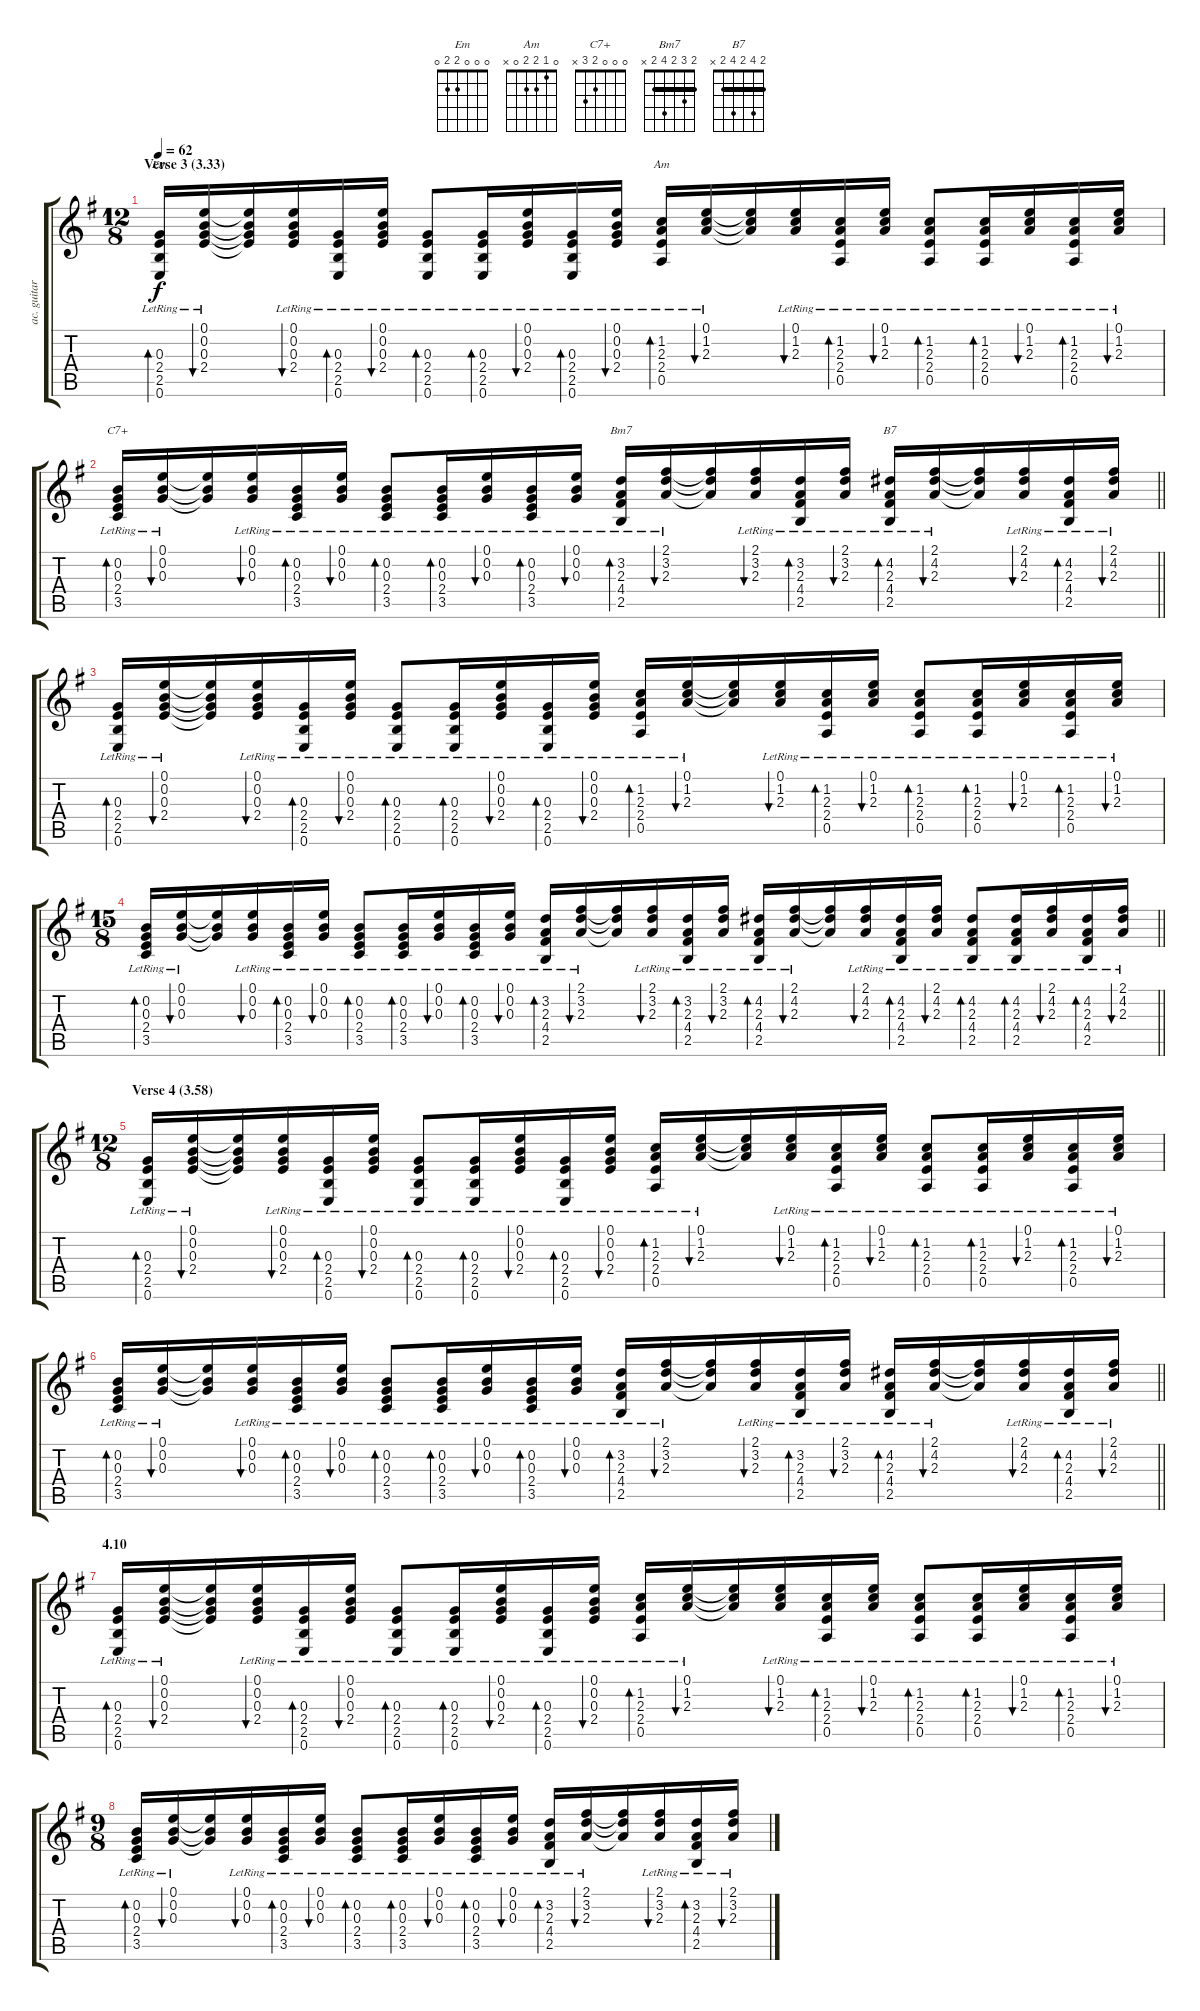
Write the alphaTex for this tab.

\track ("ac. guitar" "ac. guitar") {instrument acousticguitarnylon}
\staff {score tabs}
\tuning (E4 B3 G3 D3 A2 E2) {hide}
\chord ("Em" 0 0 0 2 2 0)
\chord ("Am" 0 1 2 2 0 x)
\chord ("C7+" 0 0 0 2 3 x)
\chord ("Bm7" 2 3 2 4 2 x) {barre 2}
\chord ("B7" 2 4 2 4 2 x) {barre 2}
\ts (12 8)
\section ("" "Verse 3 (3.33)")
\tempo 62
\clef g2
\ks g
(0.3{lr} 2.4{lr} 2.5{lr} 0.6{lr}).16{bd 30 ch "Em" dy f} (0.1{lr} 0.2{lr} 0.3{lr} 2.4{lr}).16{bu 30} (0.1{t} 0.2{t} 0.3{t} 2.4{t}).16 (0.1{lr} 0.2{lr} 0.3{lr} 2.4{lr}).16{bu 30} (0.3{lr} 2.4{lr} 2.5{lr} 0.6{lr}).16{bd 30} (0.1{lr} 0.2{lr} 0.3{lr} 2.4{lr}).16{bu 30} (0.3{lr} 2.4{lr} 2.5{lr} 0.6{lr}).8{bd 30} (0.3{lr} 2.4{lr} 2.5{lr} 0.6{lr}).16{bd 30} (0.1{lr} 0.2{lr} 0.3{lr} 2.4{lr}).16{bu 30} (0.3{lr} 2.4{lr} 2.5{lr} 0.6{lr}).16{bd 30} (0.1{lr} 0.2{lr} 0.3{lr} 2.4{lr}).16{bu 30} (1.2{lr} 2.3{lr} 2.4{lr} 0.5{lr}).16{bd 30 ch "Am"} (0.1{lr} 1.2{lr} 2.3{lr}).16{bu 30} (0.1{t} 1.2{t} 2.3{t}).16 (0.1{lr} 1.2{lr} 2.3{lr}).16{bu 30} (1.2{lr} 2.3{lr} 2.4{lr} 0.5{lr}).16{bd 30} (0.1{lr} 1.2{lr} 2.3{lr}).16{bu 30} (1.2{lr} 2.3{lr} 2.4{lr} 0.5{lr}).8{bd 30} (1.2{lr} 2.3{lr} 2.4{lr} 0.5{lr}).16{bd 30} (0.1{lr} 1.2{lr} 2.3{lr}).16{bu 30} (1.2{lr} 2.3{lr} 2.4{lr} 0.5{lr}).16{bd 30} (0.1{lr} 1.2{lr} 2.3{lr}).16{bu 30} |
\barLineRight lightlight
(0.2{lr} 0.3{lr} 2.4{lr} 3.5{lr}).16{bd 30 ch "C7+"} (0.1{lr} 0.2{lr} 0.3{lr}).16{bu 30} (0.1{t} 0.2{t} 0.3{t}).16 (0.1{lr} 0.2{lr} 0.3{lr}).16{bu 30} (0.2{lr} 0.3{lr} 2.4{lr} 3.5{lr}).16{bd 30} (0.1{lr} 0.2{lr} 0.3{lr}).16{bu 30} (0.2{lr} 0.3{lr} 2.4{lr} 3.5{lr}).8{bd 30} (0.2{lr} 0.3{lr} 2.4{lr} 3.5{lr}).16{bd 30} (0.1{lr} 0.2{lr} 0.3{lr}).16{bu 30} (0.2{lr} 0.3{lr} 2.4{lr} 3.5{lr}).16{bd 30} (0.1{lr} 0.2{lr} 0.3{lr}).16{bu 30} (3.2{lr} 2.3{lr} 4.4{lr} 2.5{lr}).16{bd 30 ch "Bm7"} (2.1{lr} 3.2{lr} 2.3{lr}).16{bu 30} (2.1{t} 3.2{t} 2.3{t}).16 (2.1{lr} 3.2{lr} 2.3{lr}).16{bu 30} (3.2{lr} 2.3{lr} 4.4{lr} 2.5{lr}).16{bd 30} (2.1{lr} 3.2{lr} 2.3{lr}).16{bu 30} (4.2{lr} 2.3{lr} 4.4{lr} 2.5{lr}).16{bd 30 ch "B7"} (2.1{lr} 4.2{lr} 2.3{lr}).16{bu 30} (2.1{t} 4.2{t} 2.3{t}).16 (2.1{lr} 4.2{lr} 2.3{lr}).16{bu 30} (4.2{lr} 2.3{lr} 4.4{lr} 2.5{lr}).16{bd 30} (2.1{lr} 4.2{lr} 2.3{lr}).16{bu 30} |
(0.3{lr} 2.4{lr} 2.5{lr} 0.6{lr}).16{bd 30} (0.1{lr} 0.2{lr} 0.3{lr} 2.4{lr}).16{bu 30} (0.1{t} 0.2{t} 0.3{t} 2.4{t}).16 (0.1{lr} 0.2{lr} 0.3{lr} 2.4{lr}).16{bu 30} (0.3{lr} 2.4{lr} 2.5{lr} 0.6{lr}).16{bd 30} (0.1{lr} 0.2{lr} 0.3{lr} 2.4{lr}).16{bu 30} (0.3{lr} 2.4{lr} 2.5{lr} 0.6{lr}).8{bd 30} (0.3{lr} 2.4{lr} 2.5{lr} 0.6{lr}).16{bd 30} (0.1{lr} 0.2{lr} 0.3{lr} 2.4{lr}).16{bu 30} (0.3{lr} 2.4{lr} 2.5{lr} 0.6{lr}).16{bd 30} (0.1{lr} 0.2{lr} 0.3{lr} 2.4{lr}).16{bu 30} (1.2{lr} 2.3{lr} 2.4{lr} 0.5{lr}).16{bd 30} (0.1{lr} 1.2{lr} 2.3{lr}).16{bu 30} (0.1{t} 1.2{t} 2.3{t}).16 (0.1{lr} 1.2{lr} 2.3{lr}).16{bu 30} (1.2{lr} 2.3{lr} 2.4{lr} 0.5{lr}).16{bd 30} (0.1{lr} 1.2{lr} 2.3{lr}).16{bu 30} (1.2{lr} 2.3{lr} 2.4{lr} 0.5{lr}).8{bd 30} (1.2{lr} 2.3{lr} 2.4{lr} 0.5{lr}).16{bd 30} (0.1{lr} 1.2{lr} 2.3{lr}).16{bu 30} (1.2{lr} 2.3{lr} 2.4{lr} 0.5{lr}).16{bd 30} (0.1{lr} 1.2{lr} 2.3{lr}).16{bu 30} |
\ts (15 8)
\barLineRight lightlight
(0.2{lr} 0.3{lr} 2.4{lr} 3.5{lr}).16{bd 30} (0.1{lr} 0.2{lr} 0.3{lr}).16{bu 30} (0.1{t} 0.2{t} 0.3{t}).16 (0.1{lr} 0.2{lr} 0.3{lr}).16{bu 30} (0.2{lr} 0.3{lr} 2.4{lr} 3.5{lr}).16{bd 30} (0.1{lr} 0.2{lr} 0.3{lr}).16{bu 30} (0.2{lr} 0.3{lr} 2.4{lr} 3.5{lr}).8{bd 30} (0.2{lr} 0.3{lr} 2.4{lr} 3.5{lr}).16{bd 30} (0.1{lr} 0.2{lr} 0.3{lr}).16{bu 30} (0.2{lr} 0.3{lr} 2.4{lr} 3.5{lr}).16{bd 30} (0.1{lr} 0.2{lr} 0.3{lr}).16{bu 30} (3.2{lr} 2.3{lr} 4.4{lr} 2.5{lr}).16{bd 30} (2.1{lr} 3.2{lr} 2.3{lr}).16{bu 30} (2.1{t} 3.2{t} 2.3{t}).16 (2.1{lr} 3.2{lr} 2.3{lr}).16{bu 30} (3.2{lr} 2.3{lr} 4.4{lr} 2.5{lr}).16{bd 30} (2.1{lr} 3.2{lr} 2.3{lr}).16{bu 30} (4.2{lr} 2.3{lr} 4.4{lr} 2.5{lr}).16{bd 30} (2.1{lr} 4.2{lr} 2.3{lr}).16{bu 30} (2.1{t} 4.2{t} 2.3{t}).16 (2.1{lr} 4.2{lr} 2.3{lr}).16{bu 30} (4.2{lr} 2.3{lr} 4.4{lr} 2.5{lr}).16{bd 30} (2.1{lr} 4.2{lr} 2.3{lr}).16{bu 30} (4.2{lr} 2.3{lr} 4.4{lr} 2.5{lr}).8{bd 30} (4.2{lr} 2.3{lr} 4.4{lr} 2.5{lr}).16{bd 30} (2.1{lr} 4.2{lr} 2.3{lr}).16{bu 30} (4.2{lr} 2.3{lr} 4.4{lr} 2.5{lr}).16{bd 30} (2.1{lr} 4.2{lr} 2.3{lr}).16{bu 30} |
\ts (12 8)
\section ("" "Verse 4 (3.58)")
(0.3{lr} 2.4{lr} 2.5{lr} 0.6{lr}).16{bd 30} (0.1{lr} 0.2{lr} 0.3{lr} 2.4{lr}).16{bu 30} (0.1{t} 0.2{t} 0.3{t} 2.4{t}).16 (0.1{lr} 0.2{lr} 0.3{lr} 2.4{lr}).16{bu 30} (0.3{lr} 2.4{lr} 2.5{lr} 0.6{lr}).16{bd 30} (0.1{lr} 0.2{lr} 0.3{lr} 2.4{lr}).16{bu 30} (0.3{lr} 2.4{lr} 2.5{lr} 0.6{lr}).8{bd 30} (0.3{lr} 2.4{lr} 2.5{lr} 0.6{lr}).16{bd 30} (0.1{lr} 0.2{lr} 0.3{lr} 2.4{lr}).16{bu 30} (0.3{lr} 2.4{lr} 2.5{lr} 0.6{lr}).16{bd 30} (0.1{lr} 0.2{lr} 0.3{lr} 2.4{lr}).16{bu 30} (1.2{lr} 2.3{lr} 2.4{lr} 0.5{lr}).16{bd 30} (0.1{lr} 1.2{lr} 2.3{lr}).16{bu 30} (0.1{t} 1.2{t} 2.3{t}).16 (0.1{lr} 1.2{lr} 2.3{lr}).16{bu 30} (1.2{lr} 2.3{lr} 2.4{lr} 0.5{lr}).16{bd 30} (0.1{lr} 1.2{lr} 2.3{lr}).16{bu 30} (1.2{lr} 2.3{lr} 2.4{lr} 0.5{lr}).8{bd 30} (1.2{lr} 2.3{lr} 2.4{lr} 0.5{lr}).16{bd 30} (0.1{lr} 1.2{lr} 2.3{lr}).16{bu 30} (1.2{lr} 2.3{lr} 2.4{lr} 0.5{lr}).16{bd 30} (0.1{lr} 1.2{lr} 2.3{lr}).16{bu 30} |
\barLineRight lightlight
(0.2{lr} 0.3{lr} 2.4{lr} 3.5{lr}).16{bd 30} (0.1{lr} 0.2{lr} 0.3{lr}).16{bu 30} (0.1{t} 0.2{t} 0.3{t}).16 (0.1{lr} 0.2{lr} 0.3{lr}).16{bu 30} (0.2{lr} 0.3{lr} 2.4{lr} 3.5{lr}).16{bd 30} (0.1{lr} 0.2{lr} 0.3{lr}).16{bu 30} (0.2{lr} 0.3{lr} 2.4{lr} 3.5{lr}).8{bd 30} (0.2{lr} 0.3{lr} 2.4{lr} 3.5{lr}).16{bd 30} (0.1{lr} 0.2{lr} 0.3{lr}).16{bu 30} (0.2{lr} 0.3{lr} 2.4{lr} 3.5{lr}).16{bd 30} (0.1{lr} 0.2{lr} 0.3{lr}).16{bu 30} (3.2{lr} 2.3{lr} 4.4{lr} 2.5{lr}).16{bd 30} (2.1{lr} 3.2{lr} 2.3{lr}).16{bu 30} (2.1{t} 3.2{t} 2.3{t}).16 (2.1{lr} 3.2{lr} 2.3{lr}).16{bu 30} (3.2{lr} 2.3{lr} 4.4{lr} 2.5{lr}).16{bd 30} (2.1{lr} 3.2{lr} 2.3{lr}).16{bu 30} (4.2{lr} 2.3{lr} 4.4{lr} 2.5{lr}).16{bd 30} (2.1{lr} 4.2{lr} 2.3{lr}).16{bu 30} (2.1{t} 4.2{t} 2.3{t}).16 (2.1{lr} 4.2{lr} 2.3{lr}).16{bu 30} (4.2{lr} 2.3{lr} 4.4{lr} 2.5{lr}).16{bd 30} (2.1{lr} 4.2{lr} 2.3{lr}).16{bu 30} |
\section ("" "4.10")
(0.3{lr} 2.4{lr} 2.5{lr} 0.6{lr}).16{bd 30} (0.1{lr} 0.2{lr} 0.3{lr} 2.4{lr}).16{bu 30} (0.1{t} 0.2{t} 0.3{t} 2.4{t}).16 (0.1{lr} 0.2{lr} 0.3{lr} 2.4{lr}).16{bu 30} (0.3{lr} 2.4{lr} 2.5{lr} 0.6{lr}).16{bd 30} (0.1{lr} 0.2{lr} 0.3{lr} 2.4{lr}).16{bu 30} (0.3{lr} 2.4{lr} 2.5{lr} 0.6{lr}).8{bd 30} (0.3{lr} 2.4{lr} 2.5{lr} 0.6{lr}).16{bd 30} (0.1{lr} 0.2{lr} 0.3{lr} 2.4{lr}).16{bu 30} (0.3{lr} 2.4{lr} 2.5{lr} 0.6{lr}).16{bd 30} (0.1{lr} 0.2{lr} 0.3{lr} 2.4{lr}).16{bu 30} (1.2{lr} 2.3{lr} 2.4{lr} 0.5{lr}).16{bd 30} (0.1{lr} 1.2{lr} 2.3{lr}).16{bu 30} (0.1{t} 1.2{t} 2.3{t}).16 (0.1{lr} 1.2{lr} 2.3{lr}).16{bu 30} (1.2{lr} 2.3{lr} 2.4{lr} 0.5{lr}).16{bd 30} (0.1{lr} 1.2{lr} 2.3{lr}).16{bu 30} (1.2{lr} 2.3{lr} 2.4{lr} 0.5{lr}).8{bd 30} (1.2{lr} 2.3{lr} 2.4{lr} 0.5{lr}).16{bd 30} (0.1{lr} 1.2{lr} 2.3{lr}).16{bu 30} (1.2{lr} 2.3{lr} 2.4{lr} 0.5{lr}).16{bd 30} (0.1{lr} 1.2{lr} 2.3{lr}).16{bu 30} |
\ts (9 8)
(0.2{lr} 0.3{lr} 2.4{lr} 3.5{lr}).16{bd 30} (0.1{lr} 0.2{lr} 0.3{lr}).16{bu 30} (0.1{t} 0.2{t} 0.3{t}).16 (0.1{lr} 0.2{lr} 0.3{lr}).16{bu 30} (0.2{lr} 0.3{lr} 2.4{lr} 3.5{lr}).16{bd 30} (0.1{lr} 0.2{lr} 0.3{lr}).16{bu 30} (0.2{lr} 0.3{lr} 2.4{lr} 3.5{lr}).8{bd 30} (0.2{lr} 0.3{lr} 2.4{lr} 3.5{lr}).16{bd 30} (0.1{lr} 0.2{lr} 0.3{lr}).16{bu 30} (0.2{lr} 0.3{lr} 2.4{lr} 3.5{lr}).16{bd 30} (0.1{lr} 0.2{lr} 0.3{lr}).16{bu 30} (3.2{lr} 2.3{lr} 4.4{lr} 2.5{lr}).16{bd 30} (2.1{lr} 3.2{lr} 2.3{lr}).16{bu 30} (2.1{t} 3.2{t} 2.3{t}).16 (2.1{lr} 3.2{lr} 2.3{lr}).16{bu 30} (3.2{lr} 2.3{lr} 4.4{lr} 2.5{lr}).16{bd 30} (2.1{lr} 3.2{lr} 2.3{lr}).16{bu 30}
